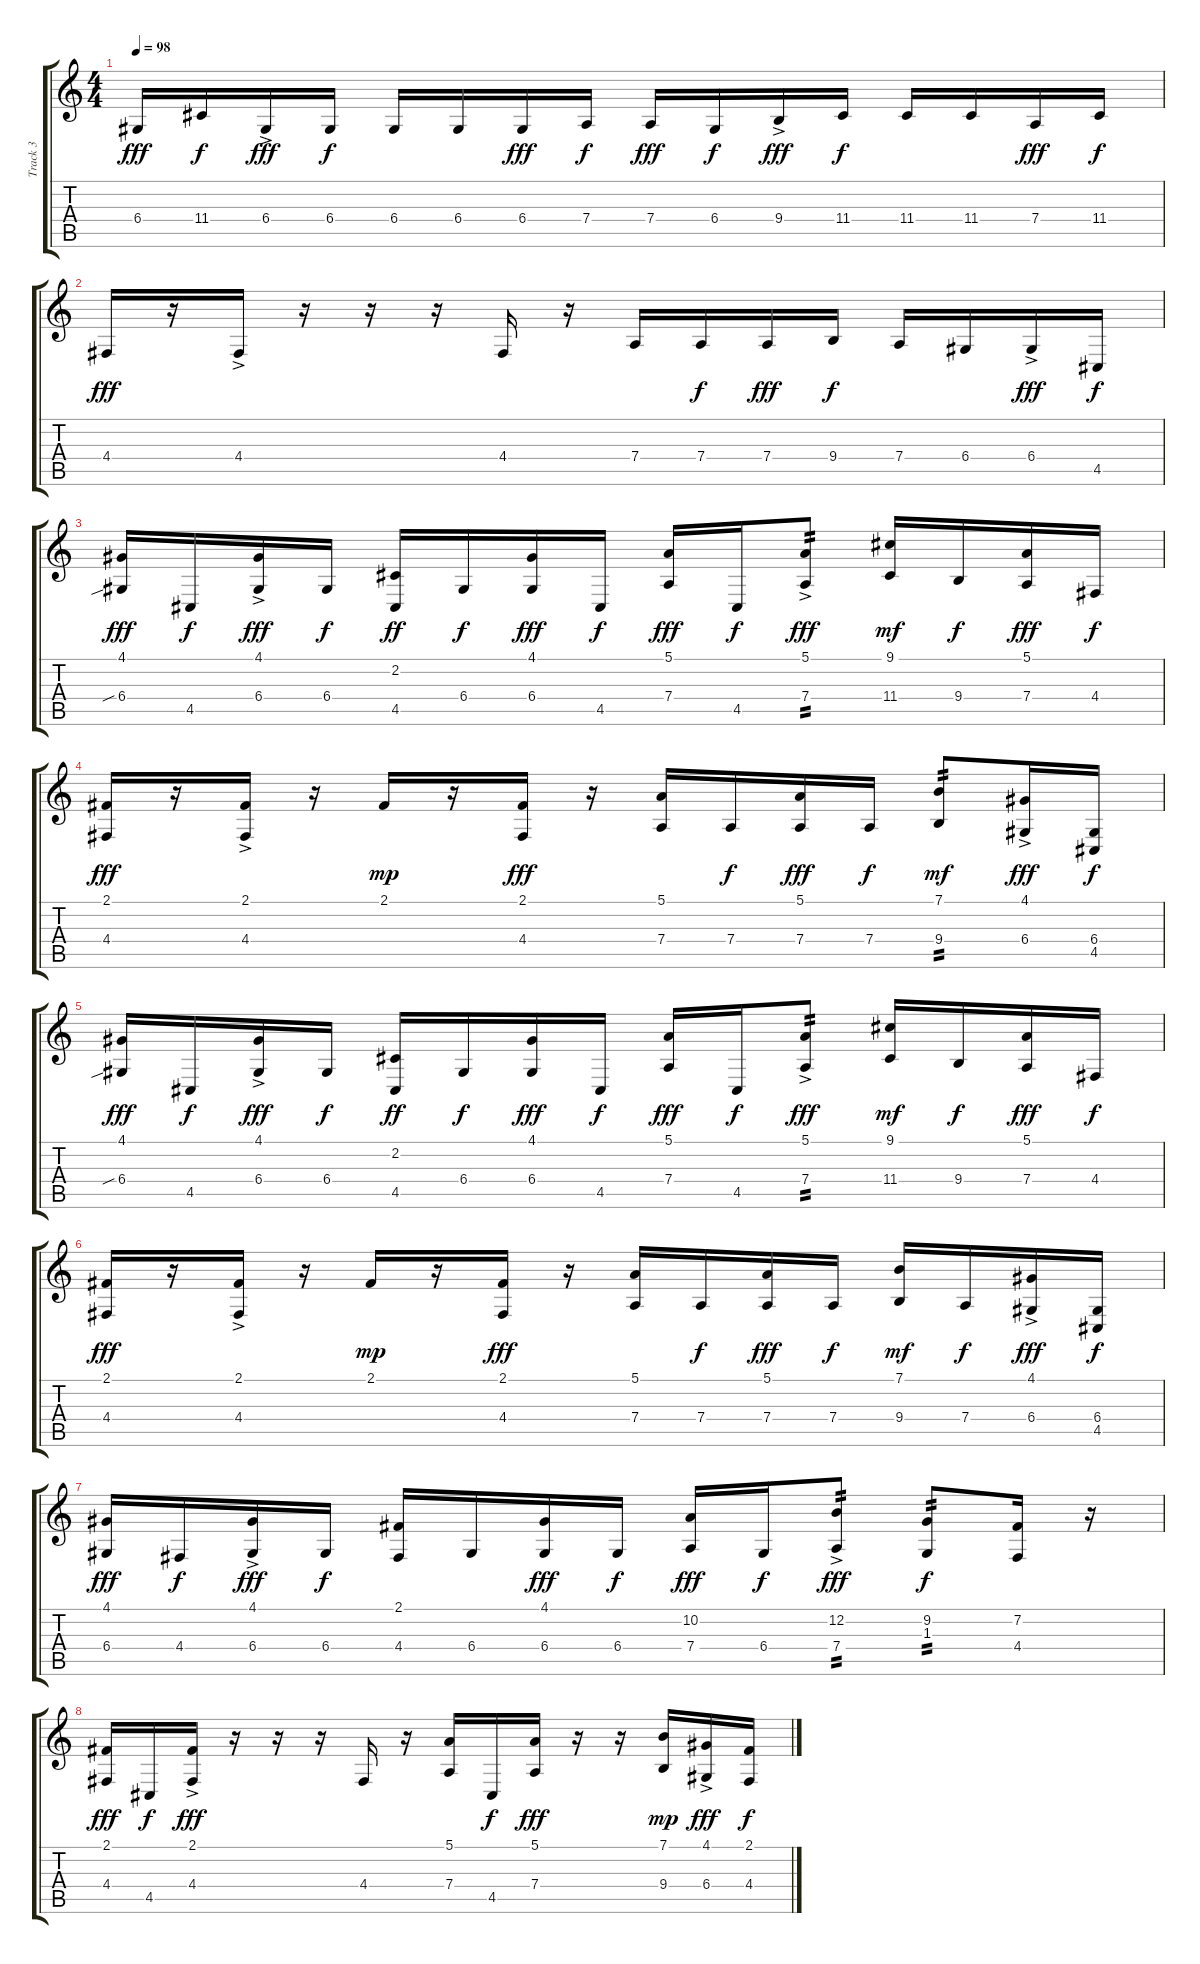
\track ("Track 3" "Track 3") {instrument glockenspiel}
\staff {score tabs}
\tuning (E4 B3 G3 D3 A2 E2) {hide}
\ts (4 4)
\tempo 98
\clef g2
\ks c
6.4.16{dy fff} 11.4.16{dy f} 6.4{ac}.16{dy fff} 6.4.16{dy f} 6.4.16 6.4.16 6.4.16{dy fff} 7.4.16{dy f} 7.4.16{dy fff} 6.4.16{dy f} 9.4{ac}.16{dy fff} 11.4.16{dy f} 11.4.16 11.4.16 7.4.16{dy fff} 11.4.16{dy f} |
4.4.16{dy fff} r.16 4.4{ac}.16 r.16 r.16 r.16 4.4.16 r.16 7.4.16 7.4.16{dy f} 7.4.16{dy fff} 9.4.16{dy f} 7.4.16 6.4.16 6.4{ac}.16{dy fff} 4.5.16{dy f} |
(4.1 6.4{sib}).16{dy fff} 4.5.16{dy f} (4.1 6.4{ac}).16{dy fff} 6.4.16{dy f} (2.2 4.5).16{dy ff} 6.4.16{dy f} (4.1 6.4).16{dy fff} 4.5.16{dy f} (5.1 7.4).16{dy fff} 4.5.16{dy f} (5.1 7.4{ac}).8{tp 2 dy fff} (9.1 11.4).16{dy mf} 9.4.16{dy f} (5.1 7.4).16{dy fff} 4.4.16{dy f} |
(2.1 4.4).16{dy fff} r.16 (2.1 4.4{ac}).16 r.16 2.1.16{dy mp} r.16 (2.1 4.4).16{dy fff} r.16 (5.1 7.4).16 7.4.16{dy f} (5.1 7.4).16{dy fff} 7.4.16{dy f} (7.1 9.4).8{tp 2 dy mf} (4.1 6.4{ac}).16{dy fff} (6.4 4.5).16{dy f} |
(4.1 6.4{sib}).16{dy fff} 4.5.16{dy f} (4.1 6.4{ac}).16{dy fff} 6.4.16{dy f} (2.2 4.5).16{dy ff} 6.4.16{dy f} (4.1 6.4).16{dy fff} 4.5.16{dy f} (5.1 7.4).16{dy fff} 4.5.16{dy f} (5.1 7.4{ac}).8{tp 2 dy fff} (9.1 11.4).16{dy mf} 9.4.16{dy f} (5.1 7.4).16{dy fff} 4.4.16{dy f} |
(2.1 4.4).16{dy fff} r.16 (2.1 4.4{ac}).16 r.16 2.1.16{dy mp} r.16 (2.1 4.4).16{dy fff} r.16 (5.1 7.4).16 7.4.16{dy f} (5.1 7.4).16{dy fff} 7.4.16{dy f} (7.1 9.4).16{dy mf} 7.4.16{dy f} (4.1 6.4{ac}).16{dy fff} (6.4 4.5).16{dy f} |
(4.1 6.4).16{dy fff volume 11 instrument glockenspiel} 4.4.16{dy f} (4.1 6.4{ac}).16{dy fff} 6.4.16{dy f} (2.1 4.4).16 6.4.16 (4.1 6.4).16{dy fff} 6.4.16{dy f} (10.2 7.4).16{dy fff} 6.4.16{dy f} (12.2 7.4{ac}).8{tp 2 dy fff} (9.2 1.3).8{tp 2 dy f} (7.2 4.4).16 r.16 |
(2.1 4.4).16{dy fff} 4.5.16{dy f} (2.1 4.4{ac}).16{dy fff} r.16 r.16 r.16 4.4.16 r.16 (5.1 7.4).16 4.5.16{dy f} (5.1 7.4).16{dy fff} r.16 r.16 (7.1 9.4).16{dy mp} (4.1 6.4{ac}).16{dy fff} (2.1 4.4).16{dy f}
